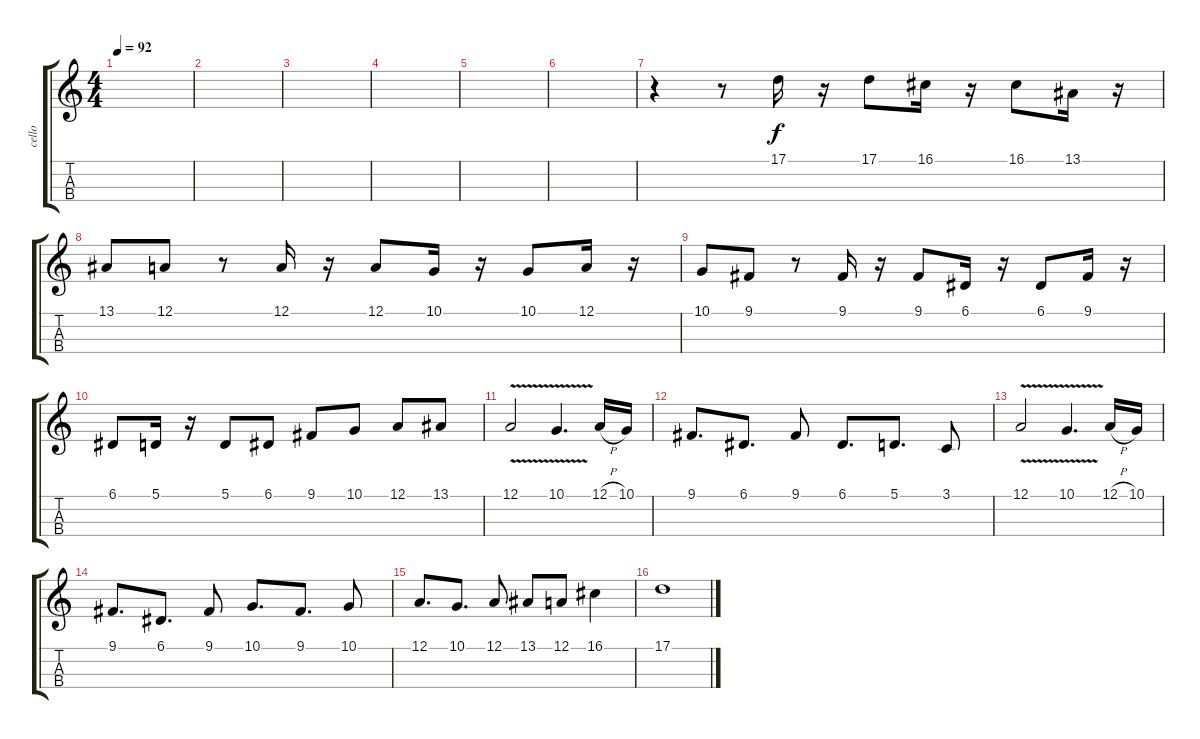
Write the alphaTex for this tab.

\track ("cello" "cello") {instrument stringensemble1}
\staff {score tabs}
\tuning (A3 D3 G2 C2) {hide}
\ts (4 4)
\tempo 92
\clef g2
\ks c
|
|
|
|
|
|
r.4 r.8 17.1.16 r.16 17.1.8 16.1.16 r.16 16.1.8 13.1.16 r.16 |
13.1.8 12.1.8 r.8 12.1.16 r.16 12.1.8 10.1.16 r.16 10.1.8 12.1.16 r.16 |
10.1.8 9.1.8 r.8 9.1.16 r.16 9.1.8 6.1.16 r.16 6.1.8 9.1.16 r.16 |
6.1.8 5.1.16 r.16 5.1.8 6.1.8 9.1.8 10.1.8 12.1.8 13.1.8 |
12.1{v}.2 10.1{v}.4{d} 12.1{h}.16 10.1.16 |
9.1.8{d} 6.1.8{d} 9.1.8 6.1.8{d} 5.1.8{d} 3.1.8 |
12.1{v}.2 10.1{v}.4{d} 12.1{h}.16 10.1.16 |
9.1.8{d} 6.1.8{d} 9.1.8 10.1.8{d} 9.1.8{d} 10.1.8 |
12.1.8{d} 10.1.8{d} 12.1.8 13.1.8 12.1.8 16.1.4 |
17.1.1
